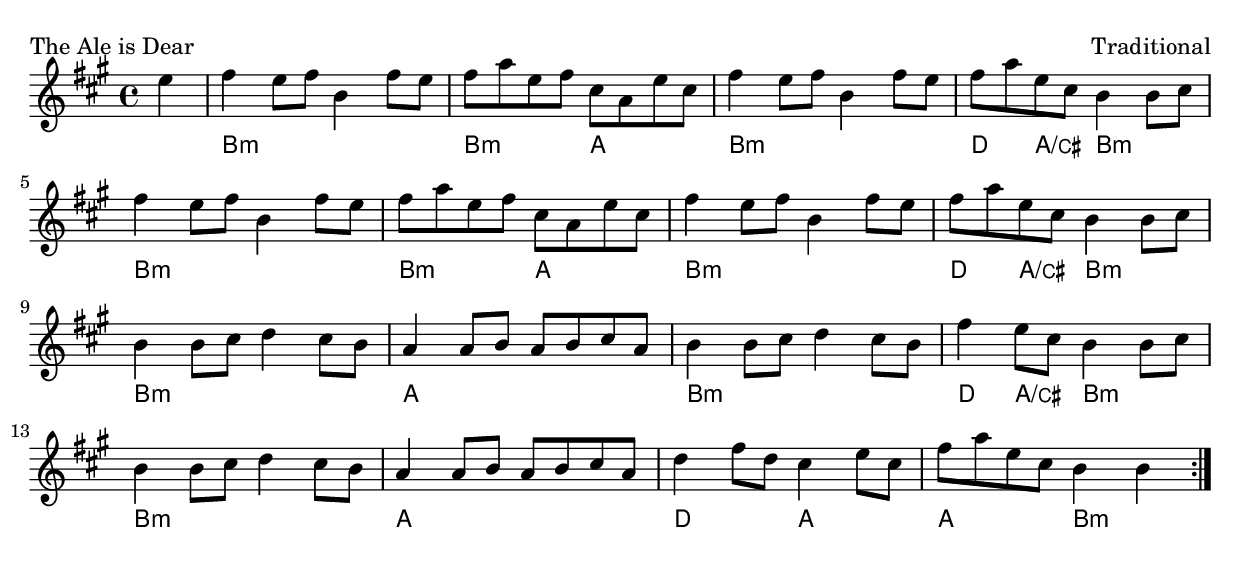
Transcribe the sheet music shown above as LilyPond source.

\version "2.22.0"

\include "../helpers/preamble.ly"

\score {
    \relative c'' {
        <<
        {
            \clef treble
            \key a \major
            \time 4/4
            \partial 4 e4 |
            fs4 e8 fs b,4 fs'8 e | fs a e fs cs a e' cs | fs4 e8 fs b,4 fs'8 e | fs a e cs b4 b8 cs |
            fs4 e8 fs b,4 fs'8 e | fs a e fs cs a e' cs | fs4 e8 fs b,4 fs'8 e | fs a e cs b4 b8 cs | \break
            b4 b8 cs d4 cs8 b | a4 a8 b a b cs a | b4 b8 cs d4 cs8 b | fs'4 e8 cs b4 b8 cs | \break
            b4 b8 cs d4 cs8 b | a4 a8 b a b cs a | d4 fs8 d cs4 e8 cs | fs8 a e cs b4 b \bar":|."
        }
        \chords {
            \partial 4 s4 |
            b1:m | b2:m a | b1:m | d4 a/cs b2:m | b1:m | b2:m a | b1:m | d4 a/cs b2:m |
            b1:m | a | b1:m | d4 a/cs b2:m | b1:m | a | d2 a | a b4:m |
        }
        >>
    }
    \header {
        piece = "The Ale is Dear"
        opus = "Traditional"
    }
}
